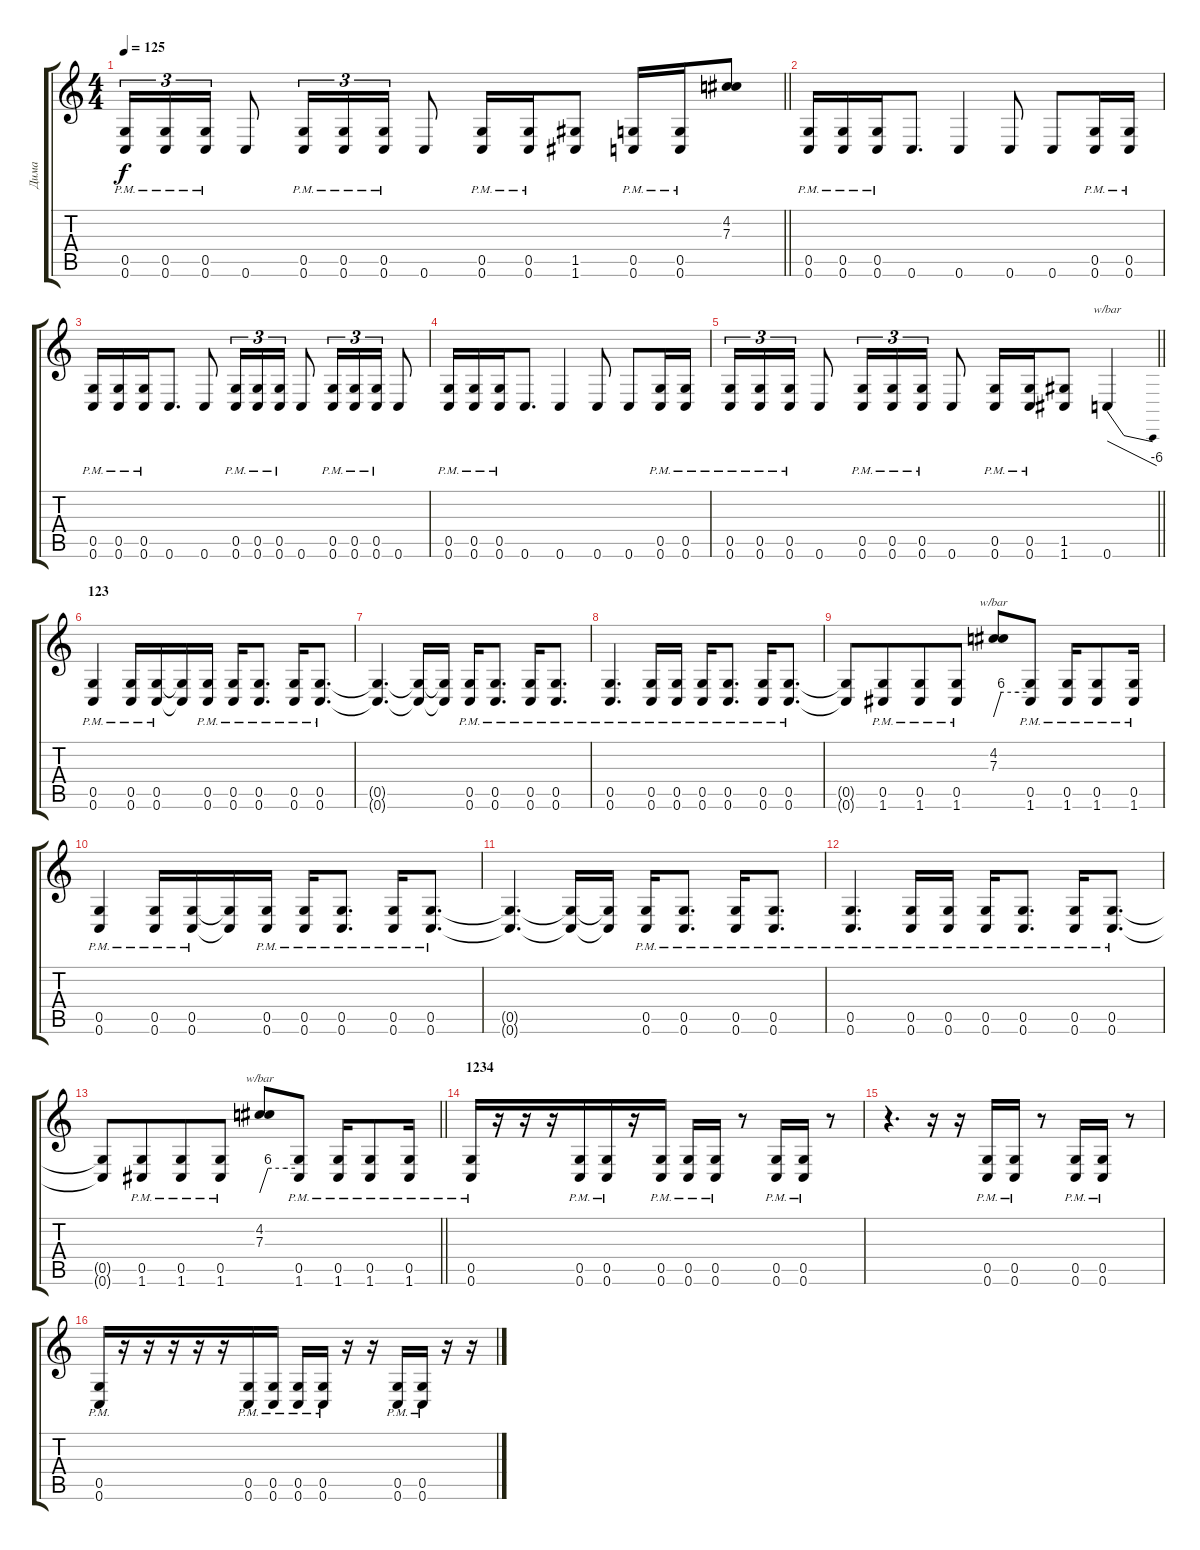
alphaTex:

\track ("Дима" "Дима") {instrument distortionguitar}
\staff {score tabs}
\tuning (D4 A3 F3 C3 G2 C2) {hide}
\ts (4 4)
\tempo 125
\clef g2
\barLineRight lightlight
\ks c
(0.5{pm} 0.6{pm}).16{tu (3 2) dy f} (0.5{pm} 0.6{pm}).16{tu (3 2)} (0.5{pm} 0.6{pm}).16{tu (3 2)} 0.6.8 (0.5{pm} 0.6{pm}).16{tu (3 2)} (0.5{pm} 0.6{pm}).16{tu (3 2)} (0.5{pm} 0.6{pm}).16{tu (3 2)} 0.6.8 (0.5{pm} 0.6{pm}).16 (0.5{pm} 0.6{pm}).16 (1.5 1.6).8 (0.5{pm} 0.6{pm}).16 (0.5{pm} 0.6{pm}).16 (4.2 7.3).8 |
(0.5{pm} 0.6{pm}).16 (0.5{pm} 0.6{pm}).16 (0.5{pm} 0.6{pm}).16 0.6.8{d} 0.6.4 0.6.8 0.6.8 (0.5{pm} 0.6{pm}).16 (0.5{pm} 0.6{pm}).16 |
(0.5{pm} 0.6{pm}).16 (0.5{pm} 0.6{pm}).16 (0.5{pm} 0.6{pm}).16 0.6.8{d} 0.6.8 (0.5{pm} 0.6{pm}).16{tu (3 2)} (0.5{pm} 0.6{pm}).16{tu (3 2)} (0.5{pm} 0.6{pm}).16{tu (3 2)} 0.6.8 (0.5{pm} 0.6{pm}).16{tu (3 2)} (0.5{pm} 0.6{pm}).16{tu (3 2)} (0.5{pm} 0.6{pm}).16{tu (3 2)} 0.6.8 |
(0.5{pm} 0.6{pm}).16 (0.5{pm} 0.6{pm}).16 (0.5{pm} 0.6{pm}).16 0.6.8{d} 0.6.4 0.6.8 0.6.8 (0.5{pm} 0.6{pm}).16 (0.5{pm} 0.6{pm}).16 |
\barLineRight lightlight
(0.5{pm} 0.6{pm}).16{tu (3 2)} (0.5{pm} 0.6{pm}).16{tu (3 2)} (0.5{pm} 0.6{pm}).16{tu (3 2)} 0.6.8 (0.5{pm} 0.6{pm}).16{tu (3 2)} (0.5{pm} 0.6{pm}).16{tu (3 2)} (0.5{pm} 0.6{pm}).16{tu (3 2)} 0.6.8 (0.5{pm} 0.6{pm}).16 (0.5{pm} 0.6{pm}).16 (1.5 1.6).8 0.6.4{tbe (dive default 0 0 60 -24)} |
\section ("" "123")
(0.5{pm} 0.6{pm}).4 (0.5{pm} 0.6{pm}).16 (0.5{pm} 0.6{pm}).16 (0.5{t} 0.6{t}).16{beam merge} (0.5{pm} 0.6{pm}).16 (0.5{pm} 0.6{pm}).16{beam merge} (0.5{pm} 0.6{pm}).8{d} (0.5{pm} 0.6{pm}).16 (0.5{pm} 0.6{pm}).8{d} |
(0.5{t} 0.6{t}).4{d} (0.5{t} 0.6{t}).16{beam merge} (0.5{t} 0.6{t}).16 (0.5{pm} 0.6{pm}).16{beam merge} (0.5{pm} 0.6{pm}).8{d} (0.5{pm} 0.6{pm}).16 (0.5{pm} 0.6{pm}).8{d} |
(0.5{pm} 0.6{pm}).4{d} (0.5{pm} 0.6{pm}).16{beam merge} (0.5{pm} 0.6{pm}).16 (0.5{pm} 0.6{pm}).16{beam merge} (0.5{pm} 0.6{pm}).8{d} (0.5{pm} 0.6{pm}).16 (0.5{pm} 0.6{pm}).8{d} |
(0.5{t} 0.6{t}).8{beam merge} (0.5{pm} 1.6{pm}).8{beam merge} (0.5{pm} 1.6{pm}).8{beam merge} (0.5{pm} 1.6{pm}).8 (4.2 7.3).8{tbe (custom default 0 0 14 24 45 24 60 24)} (0.5{pm} 1.6{pm}).8 (0.5{pm} 1.6{pm}).16{beam merge} (0.5{pm} 1.6{pm}).8 (0.5{pm} 1.6{pm}).16 |
(0.5{pm} 0.6{pm}).4 (0.5{pm} 0.6{pm}).16 (0.5{pm} 0.6{pm}).16 (0.5{t} 0.6{t}).16{beam merge} (0.5{pm} 0.6{pm}).16 (0.5{pm} 0.6{pm}).16{beam merge} (0.5{pm} 0.6{pm}).8{d} (0.5{pm} 0.6{pm}).16 (0.5{pm} 0.6{pm}).8{d} |
(0.5{t} 0.6{t}).4{d} (0.5{t} 0.6{t}).16{beam merge} (0.5{t} 0.6{t}).16 (0.5{pm} 0.6{pm}).16{beam merge} (0.5{pm} 0.6{pm}).8{d} (0.5{pm} 0.6{pm}).16 (0.5{pm} 0.6{pm}).8{d} |
(0.5{pm} 0.6{pm}).4{d} (0.5{pm} 0.6{pm}).16{beam merge} (0.5{pm} 0.6{pm}).16 (0.5{pm} 0.6{pm}).16{beam merge} (0.5{pm} 0.6{pm}).8{d} (0.5{pm} 0.6{pm}).16 (0.5{pm} 0.6{pm}).8{d} |
\barLineRight lightlight
(0.5{t} 0.6{t}).8{beam merge} (0.5{pm} 1.6{pm}).8{beam merge} (0.5{pm} 1.6{pm}).8{beam merge} (0.5{pm} 1.6{pm}).8 (4.2 7.3).8{tbe (custom default 0 0 14 24 45 24 60 24)} (0.5{pm} 1.6{pm}).8 (0.5{pm} 1.6{pm}).16{beam merge} (0.5{pm} 1.6{pm}).8 (0.5{pm} 1.6{pm}).16 |
\section ("" "1234")
(0.5{pm} 0.6{pm}).16{beam merge} r.16 r.16{beam merge} r.16 (0.5{pm} 0.6{pm}).16 (0.5{pm} 0.6{pm}).16 r.16{beam merge} (0.5{pm} 0.6{pm}).16 (0.5{pm} 0.6{pm}).16{beam merge} (0.5{pm} 0.6{pm}).16 r.8 (0.5{pm} 0.6{pm}).16 (0.5{pm} 0.6{pm}).16 r.8 |
r.4{d} r.16{beam merge} r.16 (0.5{pm} 0.6{pm}).16{beam merge} (0.5{pm} 0.6{pm}).16 r.8 (0.5{pm} 0.6{pm}).16 (0.5{pm} 0.6{pm}).16 r.8 |
(0.5{pm} 0.6{pm}).16{beam merge} r.16{beam merge} r.16{beam merge} r.16{beam merge} r.16 r.16 (0.5{pm} 0.6{pm}).16{beam merge} (0.5{pm} 0.6{pm}).16 (0.5{pm} 0.6{pm}).16{beam merge} (0.5{pm} 0.6{pm}).16 r.16{beam merge} r.16 (0.5{pm} 0.6{pm}).16{beam merge} (0.5{pm} 0.6{pm}).16{beam merge} r.16 r.16
